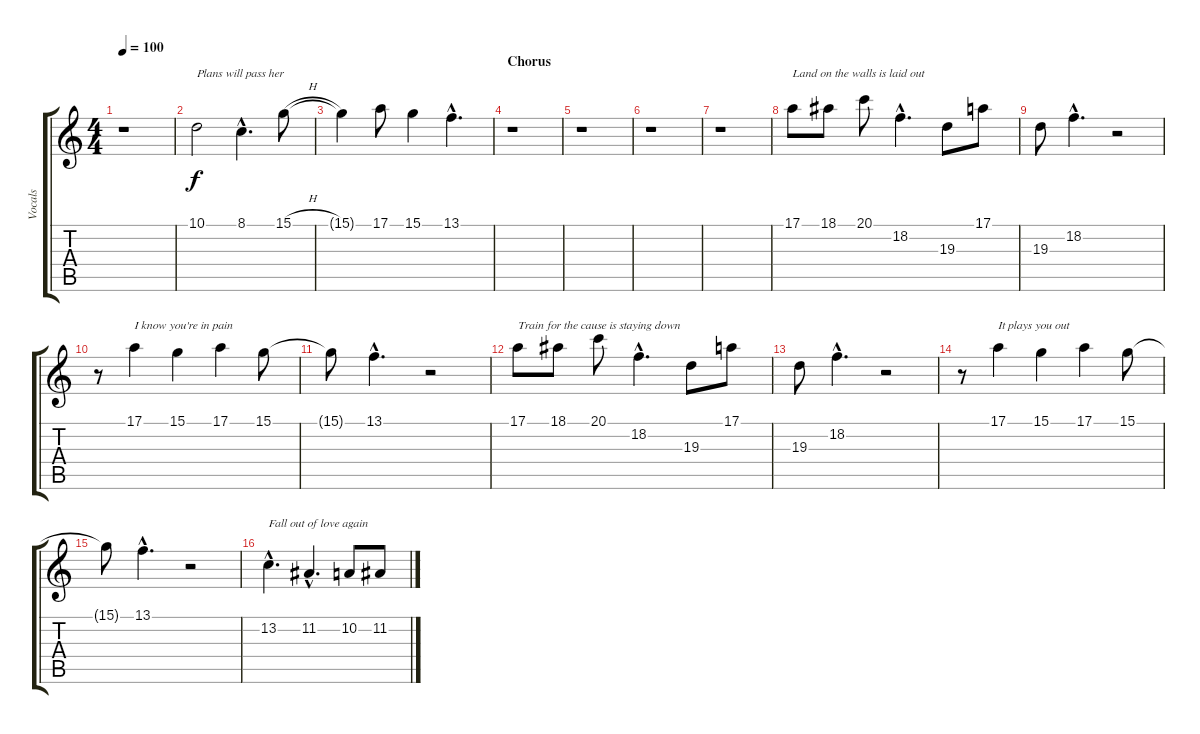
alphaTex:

\track ("Vocals" "Vocals") {instrument clarinet}
\staff {score tabs}
\tuning (E4 B3 G3 D3 A2 E2) {hide}
\ts (4 4)
\tempo 100
\clef g2
\ks c
r.1{dy f} |
10.1.2{txt "Plans will pass her "} 8.1{hac}.4{d} 15.1{h}.8 |
15.1{t}.4 17.1.8 15.1.4 13.1{hac}.4{d} |
\section ("" "Chorus")
r.1 |
r.1 |
r.1 |
r.1 |
17.1.8{txt "Land on the walls is laid out "} 18.1.8 20.1.8 18.2{hac}.4{d} 19.3.8 17.1.8 |
19.3.8 18.2{hac}.4{d} r.2 |
r.8 17.1.4{txt "I know you're in pain"} 15.1.4 17.1.4 15.1.8 |
15.1{t}.8 13.1{hac}.4{d} r.2 |
17.1.8{txt "Train for the cause is staying down "} 18.1.8 20.1.8 18.2{hac}.4{d} 19.3.8 17.1.8 |
19.3.8 18.2{hac}.4{d} r.2 |
r.8 17.1.4{txt "It plays you out "} 15.1.4 17.1.4 15.1.8 |
15.1{t}.8 13.1{hac}.4{d} r.2 |
13.2{hac}.4{d txt "Fall out of love again "} 11.2{hac}.4{d} 10.2.8 11.2.8
